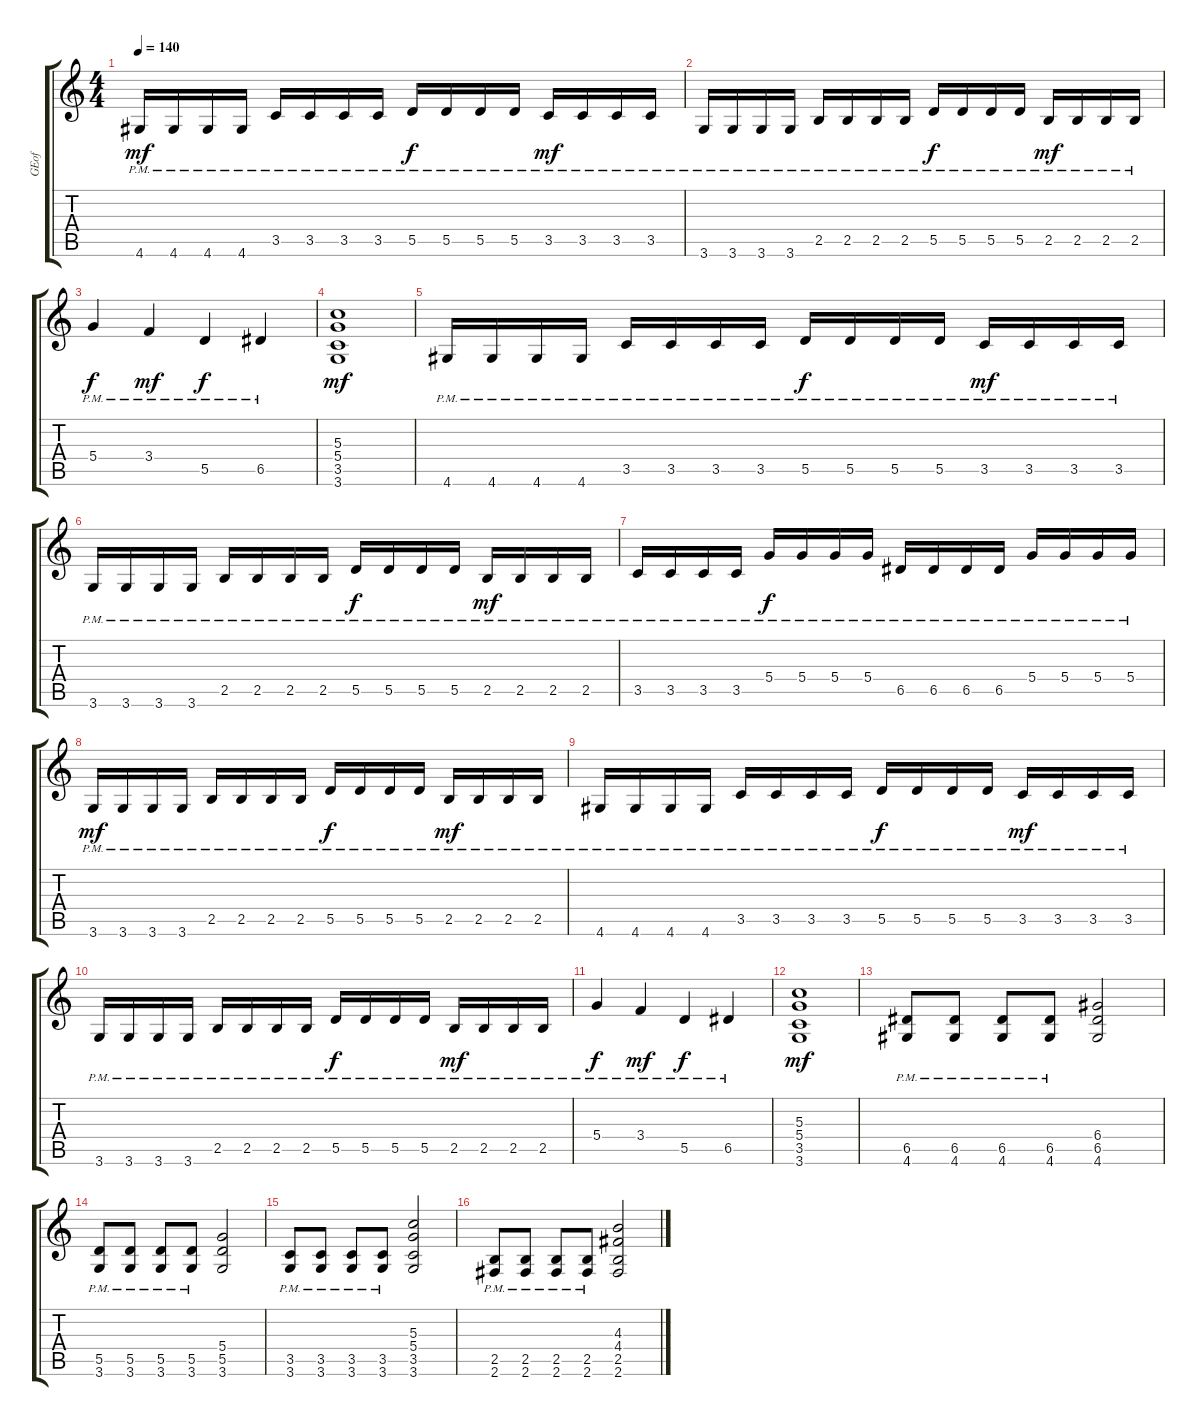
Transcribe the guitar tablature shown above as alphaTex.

\track ("GEof" "GEof") {instrument distortionguitar}
\staff {score tabs}
\tuning (E4 B3 G3 D3 A2 E2) {hide}
\ts (4 4)
\tempo 140
\clef g2
\ks c
4.6{pm}.16{dy mf} 4.6{pm}.16 4.6{pm}.16 4.6{pm}.16 3.5{pm}.16 3.5{pm}.16 3.5{pm}.16 3.5{pm}.16 5.5{pm}.16{dy f} 5.5{pm}.16 5.5{pm}.16 5.5{pm}.16 3.5{pm}.16{dy mf} 3.5{pm}.16 3.5{pm}.16 3.5{pm}.16 |
3.6{pm}.16 3.6{pm}.16 3.6{pm}.16 3.6{pm}.16 2.5{pm}.16 2.5{pm}.16 2.5{pm}.16 2.5{pm}.16 5.5{pm}.16{dy f} 5.5{pm}.16 5.5{pm}.16 5.5{pm}.16 2.5{pm}.16{dy mf} 2.5{pm}.16 2.5{pm}.16 2.5{pm}.16 |
5.4{pm}.4{dy f} 3.4{pm}.4{dy mf} 5.5{pm}.4{dy f} 6.5{pm}.4 |
(5.3 5.4 3.5 3.6).1{dy mf} |
4.6{pm}.16 4.6{pm}.16 4.6{pm}.16 4.6{pm}.16 3.5{pm}.16 3.5{pm}.16 3.5{pm}.16 3.5{pm}.16 5.5{pm}.16{dy f} 5.5{pm}.16 5.5{pm}.16 5.5{pm}.16 3.5{pm}.16{dy mf} 3.5{pm}.16 3.5{pm}.16 3.5{pm}.16 |
3.6{pm}.16 3.6{pm}.16 3.6{pm}.16 3.6{pm}.16 2.5{pm}.16 2.5{pm}.16 2.5{pm}.16 2.5{pm}.16 5.5{pm}.16{dy f} 5.5{pm}.16 5.5{pm}.16 5.5{pm}.16 2.5{pm}.16{dy mf} 2.5{pm}.16 2.5{pm}.16 2.5{pm}.16 |
3.5{pm}.16 3.5{pm}.16 3.5{pm}.16 3.5{pm}.16 5.4{pm}.16{dy f} 5.4{pm}.16 5.4{pm}.16 5.4{pm}.16 6.5{pm}.16 6.5{pm}.16 6.5{pm}.16 6.5{pm}.16 5.4{pm}.16 5.4{pm}.16 5.4{pm}.16 5.4{pm}.16 |
3.6{pm}.16{dy mf} 3.6{pm}.16 3.6{pm}.16 3.6{pm}.16 2.5{pm}.16 2.5{pm}.16 2.5{pm}.16 2.5{pm}.16 5.5{pm}.16{dy f} 5.5{pm}.16 5.5{pm}.16 5.5{pm}.16 2.5{pm}.16{dy mf} 2.5{pm}.16 2.5{pm}.16 2.5{pm}.16 |
4.6{pm}.16 4.6{pm}.16 4.6{pm}.16 4.6{pm}.16 3.5{pm}.16 3.5{pm}.16 3.5{pm}.16 3.5{pm}.16 5.5{pm}.16{dy f} 5.5{pm}.16 5.5{pm}.16 5.5{pm}.16 3.5{pm}.16{dy mf} 3.5{pm}.16 3.5{pm}.16 3.5{pm}.16 |
3.6{pm}.16 3.6{pm}.16 3.6{pm}.16 3.6{pm}.16 2.5{pm}.16 2.5{pm}.16 2.5{pm}.16 2.5{pm}.16 5.5{pm}.16{dy f} 5.5{pm}.16 5.5{pm}.16 5.5{pm}.16 2.5{pm}.16{dy mf} 2.5{pm}.16 2.5{pm}.16 2.5{pm}.16 |
5.4{pm}.4{dy f} 3.4{pm}.4{dy mf} 5.5{pm}.4{dy f} 6.5{pm}.4 |
(5.3 5.4 3.5 3.6).1{dy mf} |
(6.5{pm} 4.6{pm}).8 (6.5{pm} 4.6{pm}).8 (6.5{pm} 4.6{pm}).8 (6.5{pm} 4.6{pm}).8 (6.4 6.5 4.6).2 |
(5.5{pm} 3.6{pm}).8 (5.5{pm} 3.6{pm}).8 (5.5{pm} 3.6{pm}).8 (5.5{pm} 3.6{pm}).8 (5.4 5.5 3.6).2 |
(3.5{pm} 3.6{pm}).8 (3.5{pm} 3.6{pm}).8 (3.5{pm} 3.6{pm}).8 (3.5{pm} 3.6{pm}).8 (5.3 5.4 3.5 3.6).2 |
(2.5{pm} 2.6{pm}).8 (2.5{pm} 2.6{pm}).8 (2.5{pm} 2.6{pm}).8 (2.5{pm} 2.6{pm}).8 (4.3 4.4 2.5 2.6).2
